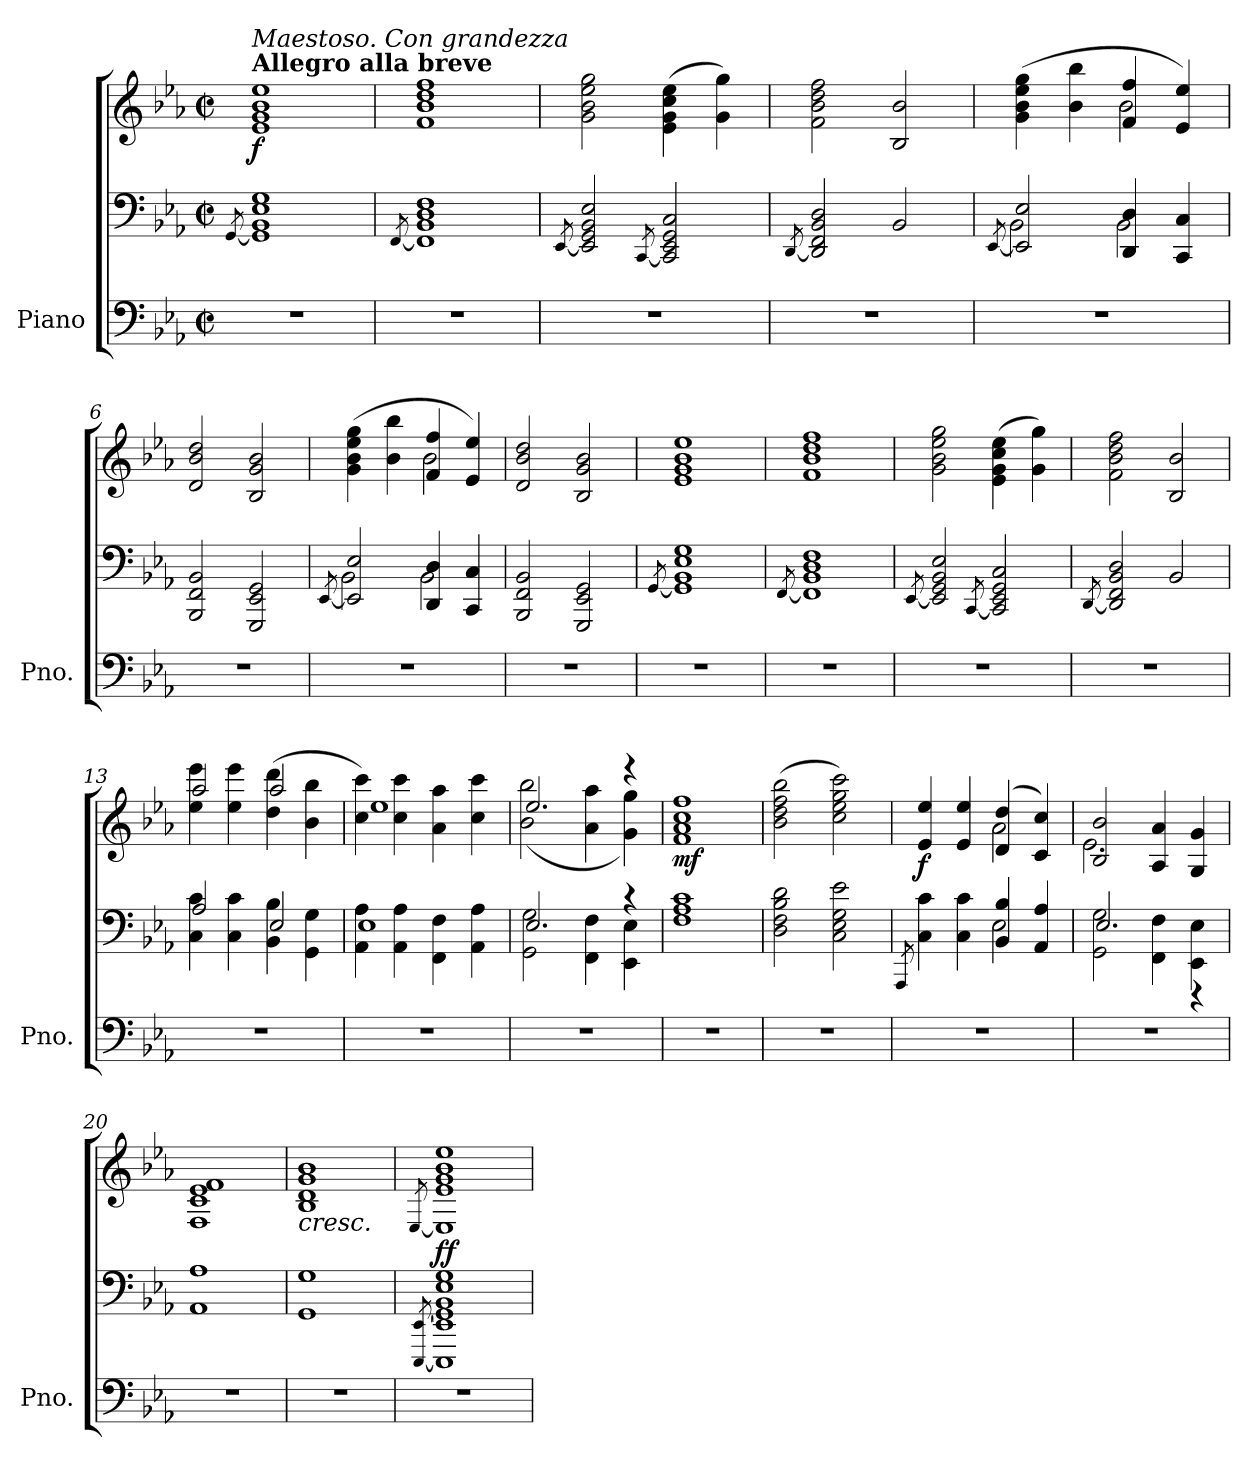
**kern	**kern	**kern	**dynam
*part1	*part1	*part1	*part1
*staff3	*staff2	*staff1	*staff1/2/3
*I"Piano	*	*	*
*I'Pno.	*	*	*
*clefF4	*clefF4	*clefG2	*
*k[b-e-a-]	*k[b-e-a-]	*k[b-e-a-]	*
*M2/2	*M2/2	*M2/2	*
*met(c|)	*met(c|)	*met(c|)	*
*MM168	*MM168	*MM168	*
=1	=1	=1	=1
.	[8qGG/	.	.
!	!	!LO:TX:a:B:t=Allegro alla breve	!
!	!	!LO:TX:a:i:t=Maestoso. Con grandezza	!
!	!	!	!LO:DY:b
1r	1GG] 1BB- 1E- 1G	1e- 1g 1b- 1ee-	f
=2	=2	=2	=2
.	[8qFF/	.	.
1r	1FF] 1BB- 1D 1F	1f 1b- 1dd 1ff	.
=3	=3	=3	=3
.	[8qEE-/	.	.
1r	2EE-/] 2GG/ 2BB-/ 2E-/	2g\ 2b-\ 2ee-\ 2gg\	.
.	[8qCC/	.	.
.	2CC/] 2EE-/ 2GG/ 2C/	(>4e-\ 4g\ 4cc\ 4ee-\	.
.	.	4g\ 4gg\)	.
=4	=4	=4	=4
.	[8qDD/	.	.
1r	2DD/] 2FF/ 2BB-/ 2D/	2f\ 2b-\ 2dd\ 2ff\	.
.	2BB-/	2B-/ 2b-/	.
=5	=5	=5	=5
.	[8qEE-/	.	.
*	*^	*^	*
1r	2EE-/] 2E-/	2BB-\	(>4g\ 4b-\ 4ee-\ 4gg\	2ryy	.
.	.	.	4b-\ 4bb-\	.	.
.	4DD/ 4D/	2BB-\	4f/ 4ff/	2b-\	.
.	4CC/ 4C/	.	4e-/ 4ee-/)	.	.
*	*v	*v	*	*	*
*	*	*v	*v	*
=6	=6	=6	=6
1r	2BBB-/ 2FF/ 2BB-/	2d/ 2b-/ 2dd/	.
.	2GGG/ 2EE-/ 2GG/	2B-/ 2g/ 2b-/	.
=7	=7	=7	=7
.	[8qEE-/	.	.
*	*^	*^	*
1r	2EE-/] 2E-/	2BB-\	(>4g\ 4b-\ 4ee-\ 4gg\	2ryy	.
.	.	.	4b-\ 4bb-\	.	.
.	4DD/ 4D/	2BB-\	4f/ 4ff/	2b-\	.
.	4CC/ 4C/	.	4e-/ 4ee-/)	.	.
*	*v	*v	*	*	*
*	*	*v	*v	*
!!LO:LB:g=z
=8	=8	=8	=8
1r	2BBB-/ 2FF/ 2BB-/	2d/ 2b-/ 2dd/	.
.	2GGG/ 2EE-/ 2GG/	2B-/ 2g/ 2b-/	.
=9	=9	=9	=9
.	[8qGG/	.	.
1r	1GG] 1BB- 1E- 1G	1e- 1g 1b- 1ee-	.
=10	=10	=10	=10
.	[8qFF/	.	.
1r	1FF] 1BB- 1D 1F	1f 1b- 1dd 1ff	.
=11	=11	=11	=11
.	[8qEE-/	.	.
1r	2EE-/] 2GG/ 2BB-/ 2E-/	2g\ 2b-\ 2ee-\ 2gg\	.
.	[8qCC/	.	.
.	2CC/] 2EE-/ 2GG/ 2C/	(>4e-\ 4g\ 4cc\ 4ee-\	.
.	.	4g\ 4gg\)	.
=12	=12	=12	=12
.	[8qDD/	.	.
1r	2DD/] 2FF/ 2BB-/ 2D/	2f\ 2b-\ 2dd\ 2ff\	.
.	2BB-/	2B-/ 2b-/	.
=13	=13	=13	=13
*	*^	*^	*
1r	4C\ 4c\	2A-/	4ee-\ 4eee-\	2aa-/	.
.	4C\ 4c\	.	4ee-\ 4eee-\	.	.
.	4BB-\ 4B-\	2E-/	(>4dd\ 4ddd\	2aa-/	.
.	4GG\ 4G\	.	4b-\ 4bb-\	.	.
=14	=14	=14	=14	=14	=14
1r	4AA-\ 4A-\	1E-	4cc\ 4ccc\)	1ee-	.
.	4AA-\ 4A-\	.	4cc\ 4ccc\	.	.
.	4FF\ 4F\	.	4a-\ 4aa-\	.	.
.	4AA-\ 4A-\	.	4cc\ 4ccc\	.	.
=15	=15	=15	=15	=15	=15
1r	2.E-/	2GG\ 2G\	2.ee-/	(>2b-\ 2bb-\	.
.	.	4FF\ 4F\	.	4a-\ 4aa-\	.
.	4r	4EE-\ 4E-\	4r	4g\ 4gg\)	.
!!LO:LB:g=z
=16	=16	=16	=16	=16	=16
!	!	!	!	!	!LO:DY:b
*	*v	*v	*	*	*
*	*	*v	*v	*
1r	1F 1A- 1c	1f 1a- 1cc 1ff	mf
=17	=17	=17	=17
1r	2D\ 2F\ 2B-\ 2d\	(>2b-\ 2dd\ 2ff\ 2bb-\	.
.	2C\ 2E-\ 2G\ 2e-\	2cc\ 2ee-\ 2gg\ 2ccc\)	.
=18	=18	=18	=18
.	8qAAA-/	.	.
*	*^	*^	*
!	!	!	!	!	!LO:DY:b
1r	4C\ 4c\	2ryy	4e-/ 4ee-/	2ryy	f
.	4C\ 4c\	.	4e-/ 4ee-/	.	.
.	4BB-/ 4B-/	2E-\	(>4d/ 4dd/	2a-\	.
.	4AA-/ 4A-/	.	4c/ 4cc/)	.	.
=19	=19	=19	=19	=19	=19
1r	2GG\ 2G\	2.E-/	2B-/ 2b-/	2.e-\	.
.	4FF\ 4F\	.	4A-/ 4a-/	.	.
.	4EE-\ 4E-\	4r	4G/ 4g/	4ryy	.
*	*v	*v	*	*	*
*	*	*v	*v	*
=20	=20	=20	=20
1r	1AA- 1A-	1F 1c 1e- 1f	.
=21	=21	=21	=21
!	!	!LO:TX:b:i:t=cresc.	!
1r	1GG 1G	1B- 1d 1g 1b-	.
=22	=22	=22	=22
*	*^	*^	*
.	.	[8qEEE-/ [8qEE-/	.	[8qE-/	.
!	!	!	!	!	!LO:DY:b
1r	1GG 1BB- 1E- 1G	1EEE-] 1EE-]	1e- 1g 1b- 1ee-	1E-]	ff
*	*v	*v	*	*	*
*	*	*v	*v	*
=	=	=	=
*-	*-	*-	*-
